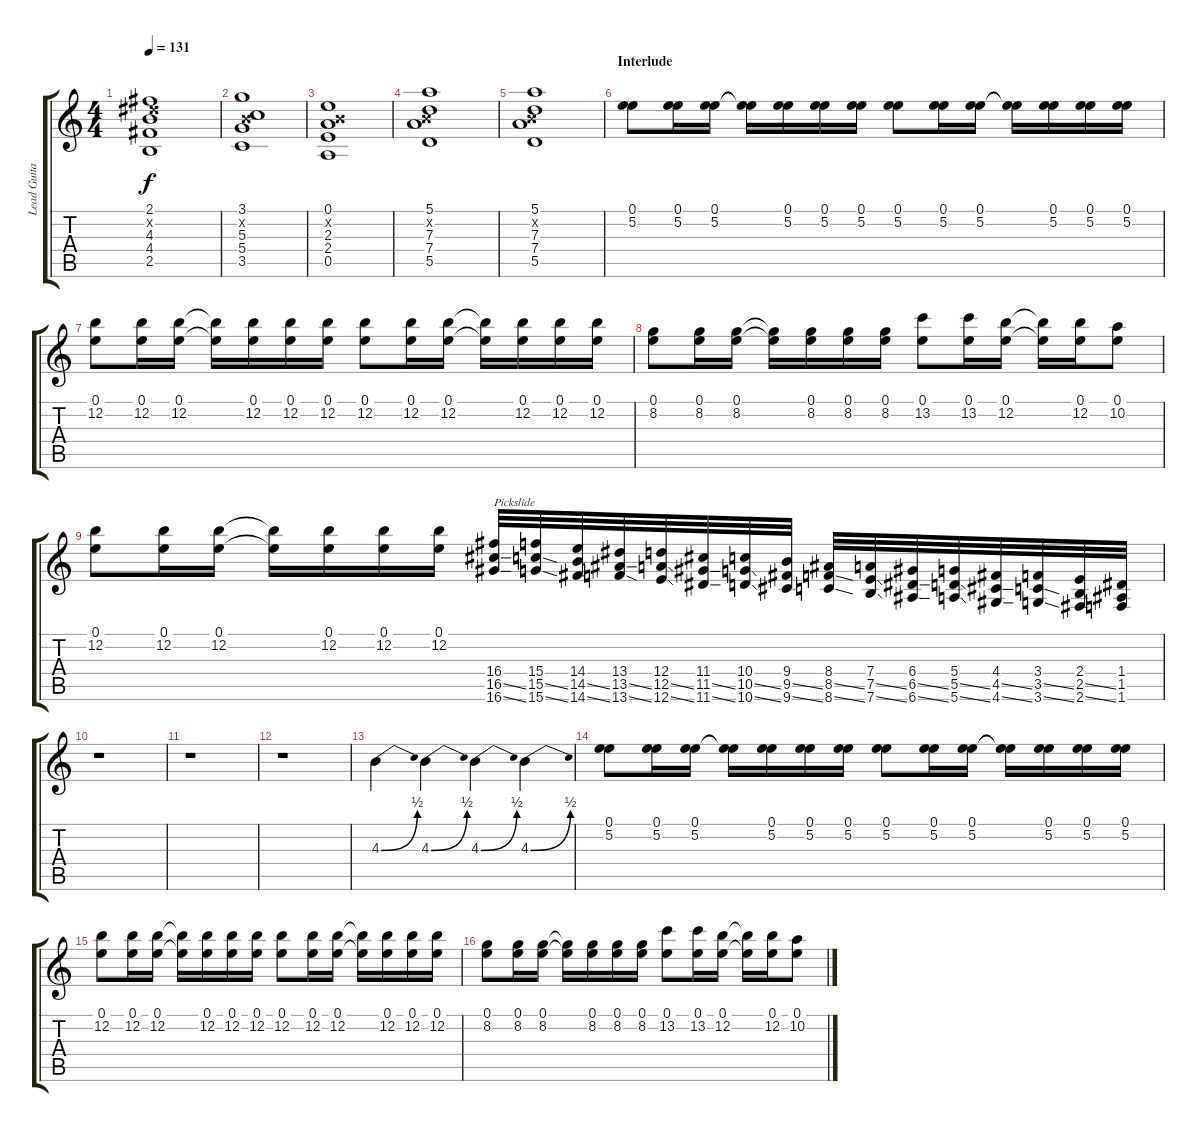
\track ("Lead Guitar" "Lead Guita") {instrument distortionguitar}
\staff {score tabs}
\tuning (E4 B3 G3 D3 A2 E2) {hide}
\ts (4 4)
\tempo 131
\clef g2
\ks c
(2.1 4.2{x} 4.3 4.4 2.5).1{dy f} |
(3.1 0.2{x} 5.3 5.4 3.5).1 |
(0.1 0.2{x} 2.3 2.4 0.5).1 |
(5.1 0.2{x} 7.3 7.4 5.5).1 |
(5.1 0.2{x} 7.3 7.4 5.5).1 |
\section ("" "Interlude")
(0.1 5.2).8 (0.1 5.2).16 (0.1 5.2).16 (0.1{t} 5.2{t}).16 (0.1 5.2).16 (0.1 5.2).16 (0.1 5.2).16 (0.1 5.2).8 (0.1 5.2).16 (0.1 5.2).16 (0.1{t} 5.2{t}).16 (0.1 5.2).16 (0.1 5.2).16 (0.1 5.2).16 |
(0.1 12.2).8 (0.1 12.2).16 (0.1 12.2).16 (0.1{t} 12.2{t}).16 (0.1 12.2).16 (0.1 12.2).16 (0.1 12.2).16 (0.1 12.2).8 (0.1 12.2).16 (0.1 12.2).16 (0.1{t} 12.2{t}).16 (0.1 12.2).16 (0.1 12.2).16 (0.1 12.2).16 |
(0.1 8.2).8 (0.1 8.2).16 (0.1 8.2).16 (0.1{t} 8.2{t}).16 (0.1 8.2).16 (0.1 8.2).16 (0.1 8.2).16 (0.1 13.2).8 (0.1 13.2).16 (0.1 12.2).16 (0.1{t} 12.2{t}).16 (0.1 12.2).16 (0.1 10.2).8 |
(0.1 12.2).8 (0.1 12.2).16 (0.1 12.2).16 (0.1{t} 12.2{t}).16 (0.1 12.2).16 (0.1 12.2).16 (0.1 12.2).16 (16.4 16.5{ss} 16.6{ss}).32{txt "Pickslide" instrument guitarfretnoise} (15.4 15.5{ss} 15.6{ss}).32 (14.4 14.5{ss} 14.6{ss}).32 (13.4 13.5{ss} 13.6{ss}).32 (12.4 12.5{ss} 12.6{ss}).32 (11.4 11.5{ss} 11.6{ss}).32 (10.4 10.5{ss} 10.6{ss}).32 (9.4 9.5{ss} 9.6{ss}).32 (8.4 8.5{ss} 8.6{ss}).32 (7.4 7.5{ss} 7.6{ss}).32 (6.4 6.5{ss} 6.6{ss}).32 (5.4 5.5{ss} 5.6{ss}).32 (4.4 4.5{ss} 4.6{ss}).32 (3.4 3.5{ss} 3.6{ss}).32 (2.4 2.5{ss} 2.6{ss}).32 (1.4 1.5 1.6).32 |
r.1{instrument distortionguitar} |
r.1 |
r.1 |
4.3{be (bend 0 0 60 2)}.4 4.3{be (bend 0 0 60 2)}.4 4.3{be (bend 0 0 60 2)}.4 4.3{be (bend 0 0 60 2)}.4 |
(0.1 5.2).8 (0.1 5.2).16 (0.1 5.2).16 (0.1{t} 5.2{t}).16 (0.1 5.2).16 (0.1 5.2).16 (0.1 5.2).16 (0.1 5.2).8 (0.1 5.2).16 (0.1 5.2).16 (0.1{t} 5.2{t}).16 (0.1 5.2).16 (0.1 5.2).16 (0.1 5.2).16 |
(0.1 12.2).8 (0.1 12.2).16 (0.1 12.2).16 (0.1{t} 12.2{t}).16 (0.1 12.2).16 (0.1 12.2).16 (0.1 12.2).16 (0.1 12.2).8 (0.1 12.2).16 (0.1 12.2).16 (0.1{t} 12.2{t}).16 (0.1 12.2).16 (0.1 12.2).16 (0.1 12.2).16 |
(0.1 8.2).8 (0.1 8.2).16 (0.1 8.2).16 (0.1{t} 8.2{t}).16 (0.1 8.2).16 (0.1 8.2).16 (0.1 8.2).16 (0.1 13.2).8 (0.1 13.2).16 (0.1 12.2).16 (0.1{t} 12.2{t}).16 (0.1 12.2).16 (0.1 10.2).8
